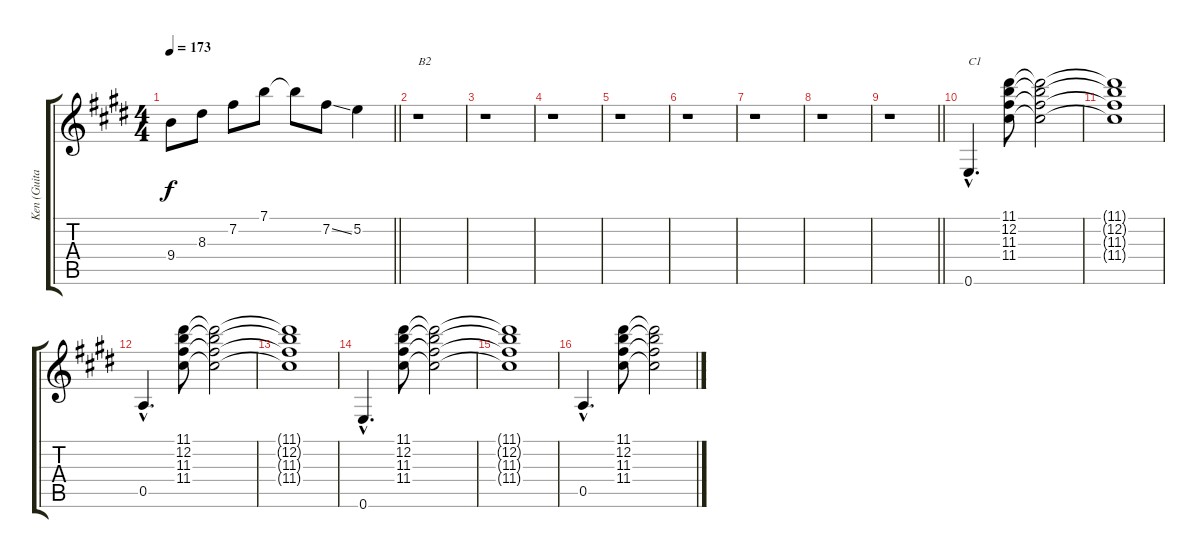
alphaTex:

\track ("Ken (Guitar III)" "Ken (Guita") {instrument acousticguitarsteel}
\staff {score tabs}
\tuning (E4 B3 G3 D3 A2 E2) {hide}
\ts (4 4)
\tempo 173
\clef g2
\barLineRight lightlight
\ks e
9.4.8{dy f} 8.3.8 7.2.8 7.1.8 7.1{t}.8 7.2{ss}.8 5.2.4 |
r.1{txt "B2"} |
r.1 |
r.1 |
r.1 |
r.1 |
r.1 |
r.1 |
\barLineRight lightlight
r.1 |
0.6{hac}.4{d txt "C1"} (11.1 12.2 11.3 11.4).8 (11.1{t} 12.2{t} 11.3{t} 11.4{t}).2 |
(11.1{t} 12.2{t} 11.3{t} 11.4{t}).1 |
0.5{hac}.4{d} (11.1 12.2 11.3 11.4).8 (11.1{t} 12.2{t} 11.3{t} 11.4{t}).2 |
(11.1{t} 12.2{t} 11.3{t} 11.4{t}).1 |
0.6{hac}.4{d} (11.1 12.2 11.3 11.4).8 (11.1{t} 12.2{t} 11.3{t} 11.4{t}).2 |
(11.1{t} 12.2{t} 11.3{t} 11.4{t}).1 |
0.5{hac}.4{d} (11.1 12.2 11.3 11.4).8 (11.1{t} 12.2{t} 11.3{t} 11.4{t}).2
